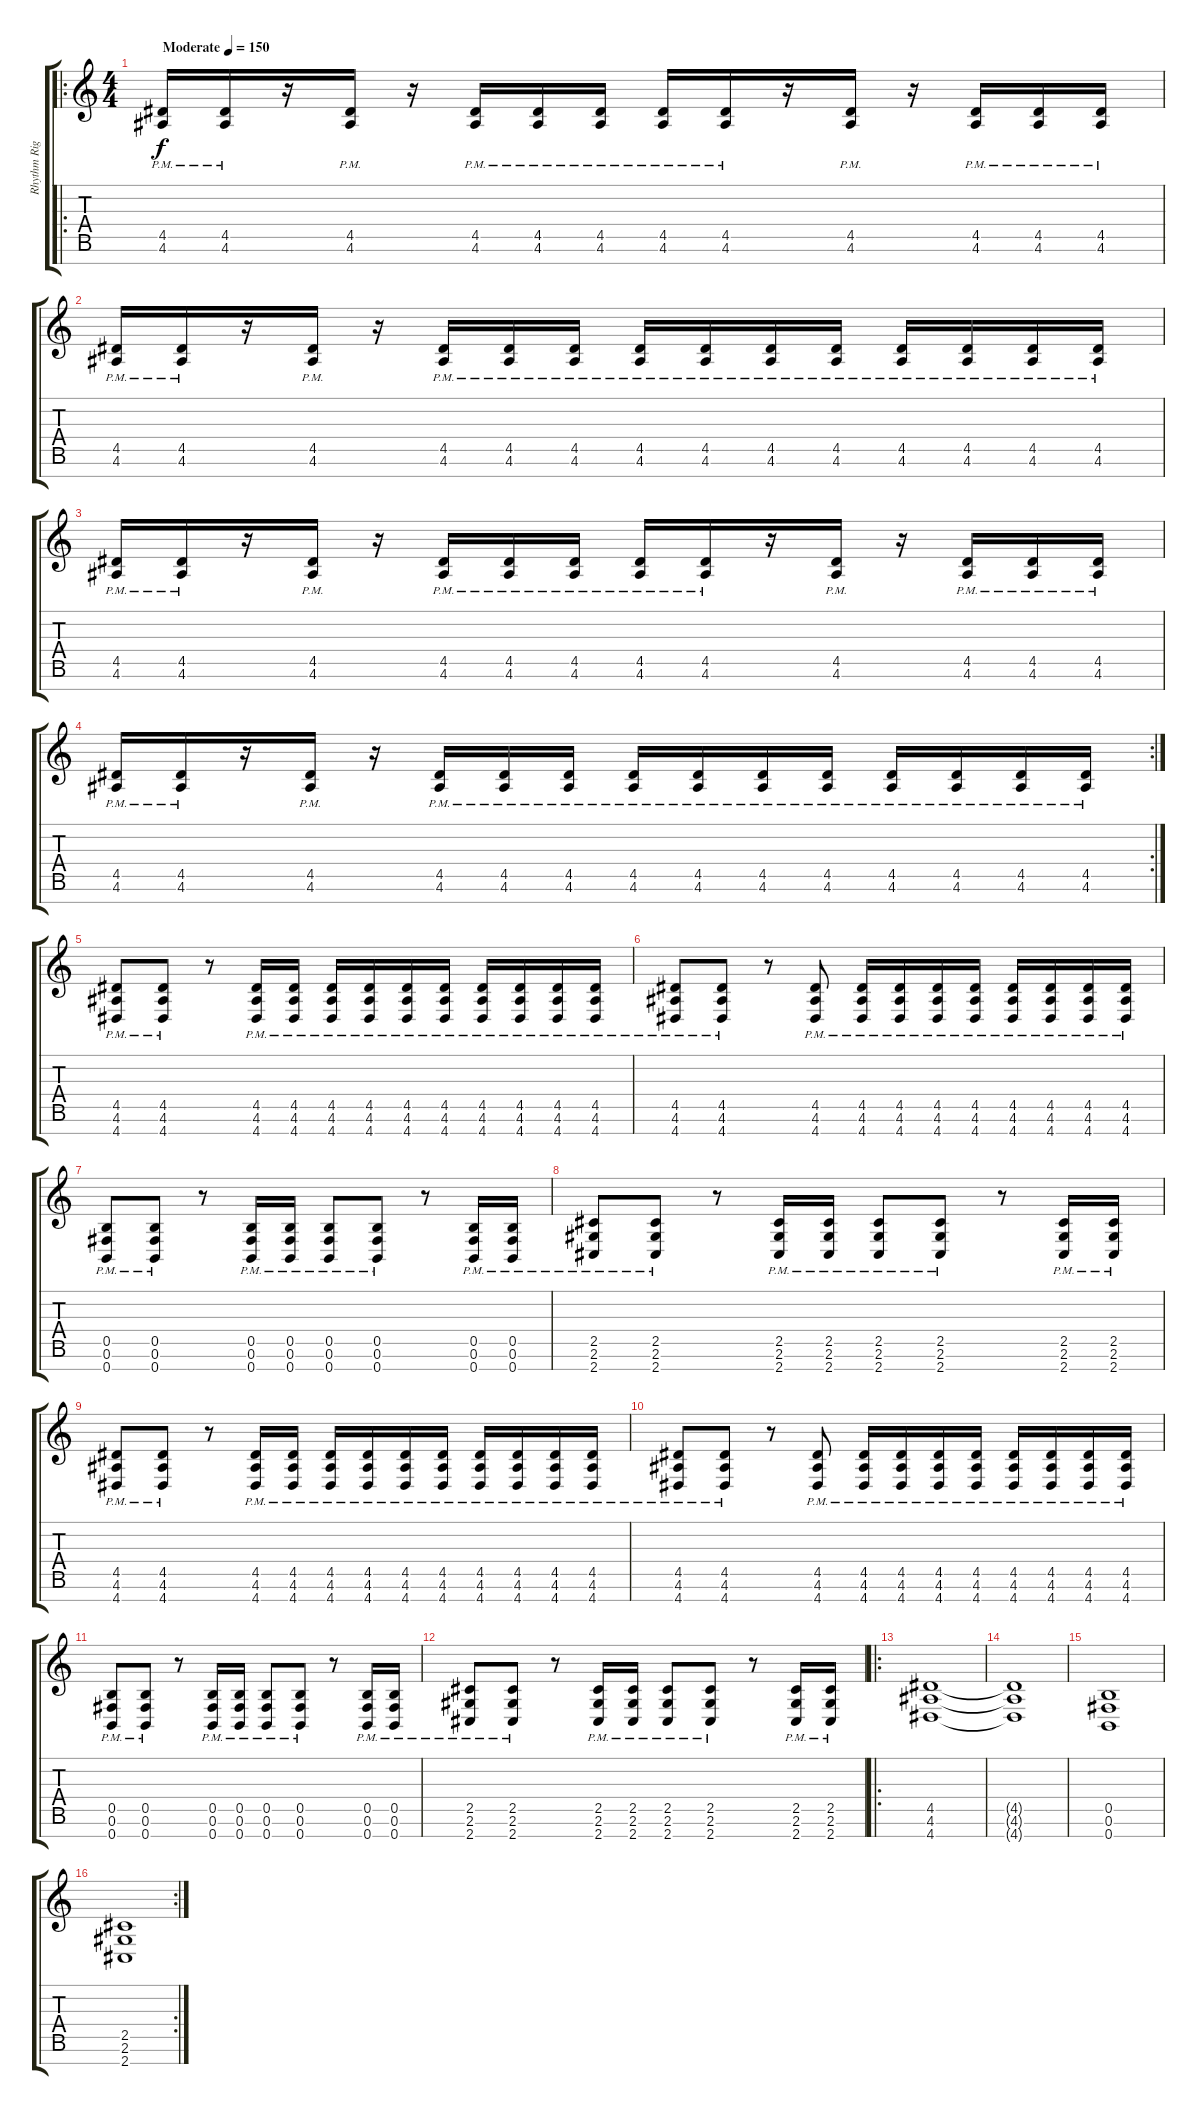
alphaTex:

\track ("Rhythm Right" "Rhythm Rig") {instrument distortionguitar}
\staff {score tabs}
\tuning (Gb4 Db4 Ab3 E3 B2 Gb2 B1) {hide}
\ro
\ts (4 4)
\tempo (150 "Moderate")
\clef g2
\ks c
(4.5{pm} 4.6{pm}).16{dy f instrument distortionguitar} (4.5{pm} 4.6{pm}).16 r.16 (4.5{pm} 4.6{pm}).16 r.16 (4.5{pm} 4.6{pm}).16 (4.5{pm} 4.6{pm}).16 (4.5{pm} 4.6{pm}).16 (4.5{pm} 4.6{pm}).16 (4.5{pm} 4.6{pm}).16 r.16 (4.5{pm} 4.6{pm}).16 r.16 (4.5{pm} 4.6{pm}).16 (4.5{pm} 4.6{pm}).16 (4.5{pm} 4.6{pm}).16 |
(4.5{pm} 4.6{pm}).16 (4.5{pm} 4.6{pm}).16 r.16 (4.5{pm} 4.6{pm}).16 r.16 (4.5{pm} 4.6{pm}).16 (4.5{pm} 4.6{pm}).16 (4.5{pm} 4.6{pm}).16 (4.5{pm} 4.6{pm}).16 (4.5{pm} 4.6{pm}).16 (4.5{pm} 4.6{pm}).16 (4.5{pm} 4.6{pm}).16 (4.5{pm} 4.6{pm}).16 (4.5{pm} 4.6{pm}).16 (4.5{pm} 4.6{pm}).16 (4.5{pm} 4.6{pm}).16 |
(4.5{pm} 4.6{pm}).16 (4.5{pm} 4.6{pm}).16 r.16 (4.5{pm} 4.6{pm}).16 r.16 (4.5{pm} 4.6{pm}).16 (4.5{pm} 4.6{pm}).16 (4.5{pm} 4.6{pm}).16 (4.5{pm} 4.6{pm}).16 (4.5{pm} 4.6{pm}).16 r.16 (4.5{pm} 4.6{pm}).16 r.16 (4.5{pm} 4.6{pm}).16 (4.5{pm} 4.6{pm}).16 (4.5{pm} 4.6{pm}).16 |
\rc 2
(4.5{pm} 4.6{pm}).16 (4.5{pm} 4.6{pm}).16 r.16 (4.5{pm} 4.6{pm}).16 r.16 (4.5{pm} 4.6{pm}).16 (4.5{pm} 4.6{pm}).16 (4.5{pm} 4.6{pm}).16 (4.5{pm} 4.6{pm}).16 (4.5{pm} 4.6{pm}).16 (4.5{pm} 4.6{pm}).16 (4.5{pm} 4.6{pm}).16 (4.5{pm} 4.6{pm}).16 (4.5{pm} 4.6{pm}).16 (4.5{pm} 4.6{pm}).16 (4.5{pm} 4.6{pm}).16 |
(4.5{pm} 4.6{pm} 4.7{pm}).8 (4.5{pm} 4.6{pm} 4.7{pm}).8 r.8 (4.5{pm} 4.6{pm} 4.7{pm}).16 (4.5{pm} 4.6{pm} 4.7{pm}).16 (4.5{pm} 4.6{pm} 4.7{pm}).16 (4.5{pm} 4.6{pm} 4.7{pm}).16 (4.5{pm} 4.6{pm} 4.7{pm}).16 (4.5{pm} 4.6{pm} 4.7{pm}).16 (4.5{pm} 4.6{pm} 4.7{pm}).16 (4.5{pm} 4.6{pm} 4.7{pm}).16 (4.5{pm} 4.6{pm} 4.7{pm}).16 (4.5{pm} 4.6{pm} 4.7{pm}).16 |
(4.5{pm} 4.6{pm} 4.7{pm}).8 (4.5{pm} 4.6{pm} 4.7{pm}).8 r.8 (4.5{pm} 4.6{pm} 4.7{pm}).8 (4.5{pm} 4.6{pm} 4.7{pm}).16 (4.5{pm} 4.6{pm} 4.7{pm}).16 (4.5{pm} 4.6{pm} 4.7{pm}).16 (4.5{pm} 4.6{pm} 4.7{pm}).16 (4.5{pm} 4.6{pm} 4.7{pm}).16 (4.5{pm} 4.6{pm} 4.7{pm}).16 (4.5{pm} 4.6{pm} 4.7{pm}).16 (4.5{pm} 4.6{pm} 4.7{pm}).16 |
(0.5{pm} 0.6{pm} 0.7{pm}).8 (0.5{pm} 0.6{pm} 0.7{pm}).8 r.8 (0.5{pm} 0.6{pm} 0.7{pm}).16 (0.5{pm} 0.6{pm} 0.7{pm}).16 (0.5{pm} 0.6{pm} 0.7{pm}).8 (0.5{pm} 0.6{pm} 0.7{pm}).8 r.8 (0.5{pm} 0.6{pm} 0.7{pm}).16 (0.5{pm} 0.6{pm} 0.7{pm}).16 |
(2.5{pm} 2.6{pm} 2.7{pm}).8 (2.5{pm} 2.6{pm} 2.7{pm}).8 r.8 (2.5{pm} 2.6{pm} 2.7{pm}).16 (2.5{pm} 2.6{pm} 2.7{pm}).16 (2.5{pm} 2.6{pm} 2.7{pm}).8 (2.5{pm} 2.6{pm} 2.7{pm}).8 r.8 (2.5{pm} 2.6{pm} 2.7{pm}).16 (2.5{pm} 2.6{pm} 2.7{pm}).16 |
(4.5{pm} 4.6{pm} 4.7{pm}).8 (4.5{pm} 4.6{pm} 4.7{pm}).8 r.8 (4.5{pm} 4.6{pm} 4.7{pm}).16 (4.5{pm} 4.6{pm} 4.7{pm}).16 (4.5{pm} 4.6{pm} 4.7{pm}).16 (4.5{pm} 4.6{pm} 4.7{pm}).16 (4.5{pm} 4.6{pm} 4.7{pm}).16 (4.5{pm} 4.6{pm} 4.7{pm}).16 (4.5{pm} 4.6{pm} 4.7{pm}).16 (4.5{pm} 4.6{pm} 4.7{pm}).16 (4.5{pm} 4.6{pm} 4.7{pm}).16 (4.5{pm} 4.6{pm} 4.7{pm}).16 |
(4.5{pm} 4.6{pm} 4.7{pm}).8 (4.5{pm} 4.6{pm} 4.7{pm}).8 r.8 (4.5{pm} 4.6{pm} 4.7{pm}).8 (4.5{pm} 4.6{pm} 4.7{pm}).16 (4.5{pm} 4.6{pm} 4.7{pm}).16 (4.5{pm} 4.6{pm} 4.7{pm}).16 (4.5{pm} 4.6{pm} 4.7{pm}).16 (4.5{pm} 4.6{pm} 4.7{pm}).16 (4.5{pm} 4.6{pm} 4.7{pm}).16 (4.5{pm} 4.6{pm} 4.7{pm}).16 (4.5{pm} 4.6{pm} 4.7{pm}).16 |
(0.5{pm} 0.6{pm} 0.7{pm}).8 (0.5{pm} 0.6{pm} 0.7{pm}).8 r.8 (0.5{pm} 0.6{pm} 0.7{pm}).16 (0.5{pm} 0.6{pm} 0.7{pm}).16 (0.5{pm} 0.6{pm} 0.7{pm}).8 (0.5{pm} 0.6{pm} 0.7{pm}).8 r.8 (0.5{pm} 0.6{pm} 0.7{pm}).16 (0.5{pm} 0.6{pm} 0.7{pm}).16 |
(2.5{pm} 2.6{pm} 2.7{pm}).8 (2.5{pm} 2.6{pm} 2.7{pm}).8 r.8 (2.5{pm} 2.6{pm} 2.7{pm}).16 (2.5{pm} 2.6{pm} 2.7{pm}).16 (2.5{pm} 2.6{pm} 2.7{pm}).8 (2.5{pm} 2.6{pm} 2.7{pm}).8 r.8 (2.5{pm} 2.6{pm} 2.7{pm}).16 (2.5{pm} 2.6{pm} 2.7{pm}).16 |
\ro
(4.5 4.6 4.7).1 |
(4.5{t} 4.6{t} 4.7{t}).1 |
(0.5 0.6 0.7).1 |
\rc 2
(2.5 2.6 2.7).1
